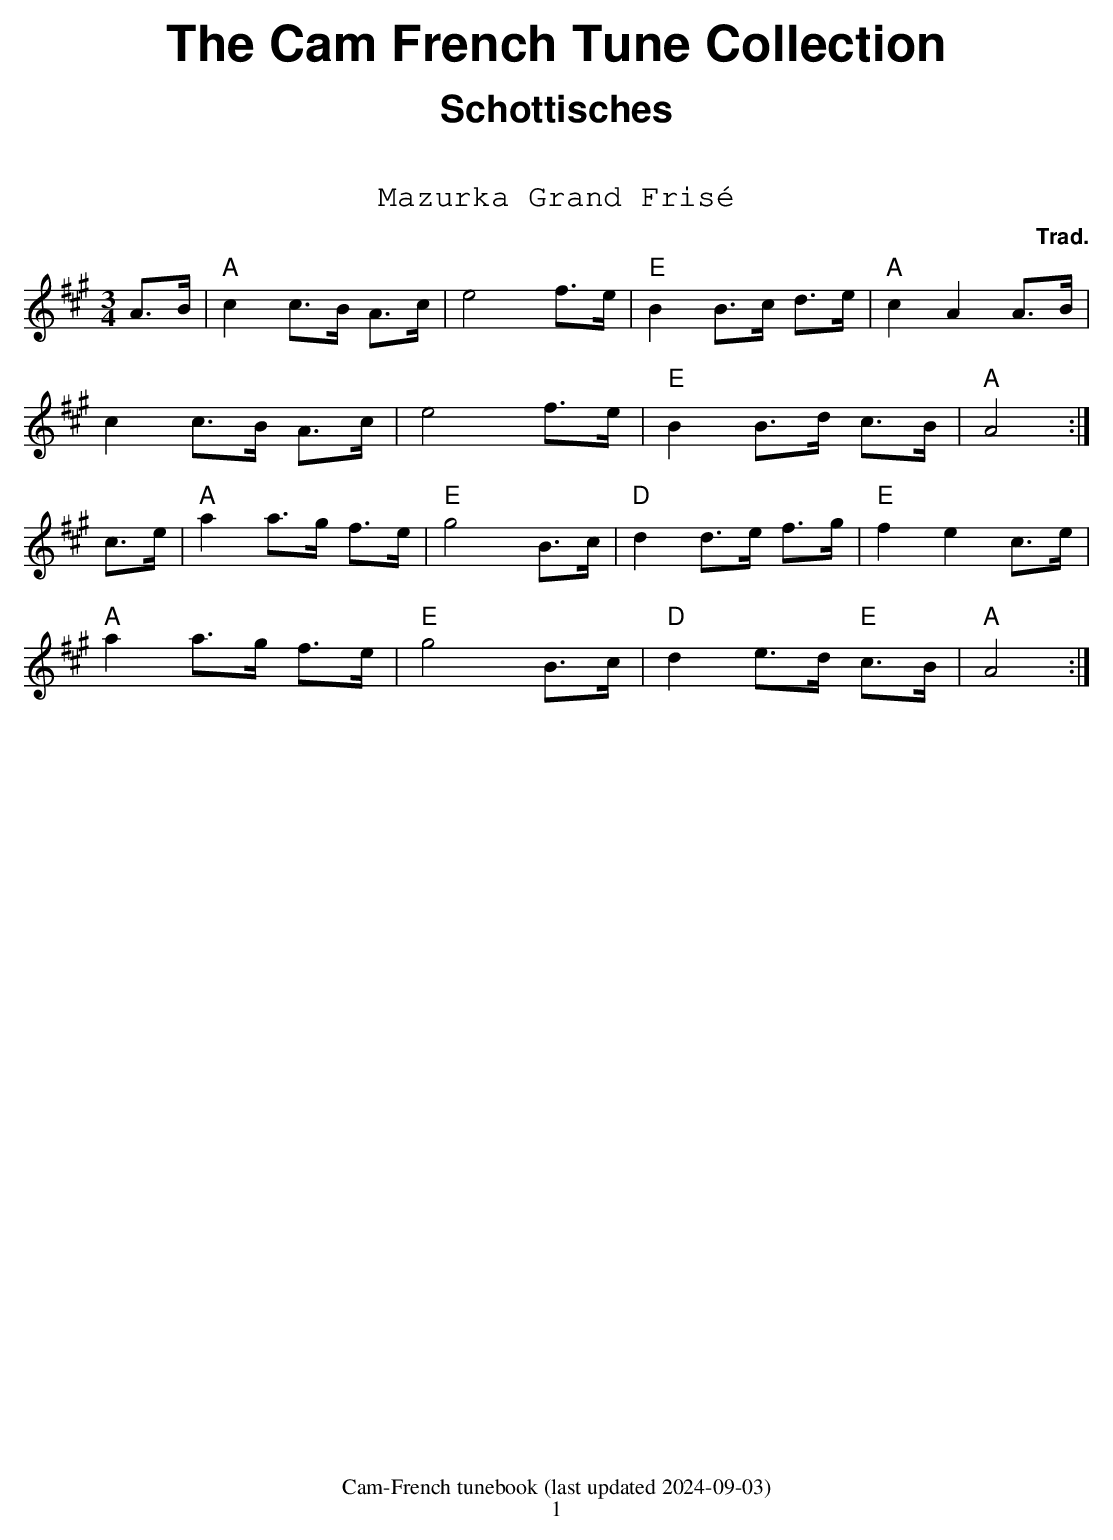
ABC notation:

X:1
T:Mazurka Grand Frisé
C:Trad.
M:3/4
L:1/8
K:Amaj
A>B|"A"c2 c>B A>c|e4 f>e|"E"B2 B>c d>e|"A"c2 A2 A>B|
c2 c>B A>c|e4 f>e|"E"B2 B>d c>B|"A"A4:|
c>e|"A"a2 a>g f>e|"E"g4 B>c|"D"d2 d>e f>g|"E"f2e2 c>e|
"A"a2 a>g f>e|"E"g4 B>c|"D"d2 e>d"E" c>B|"A"A4:|
